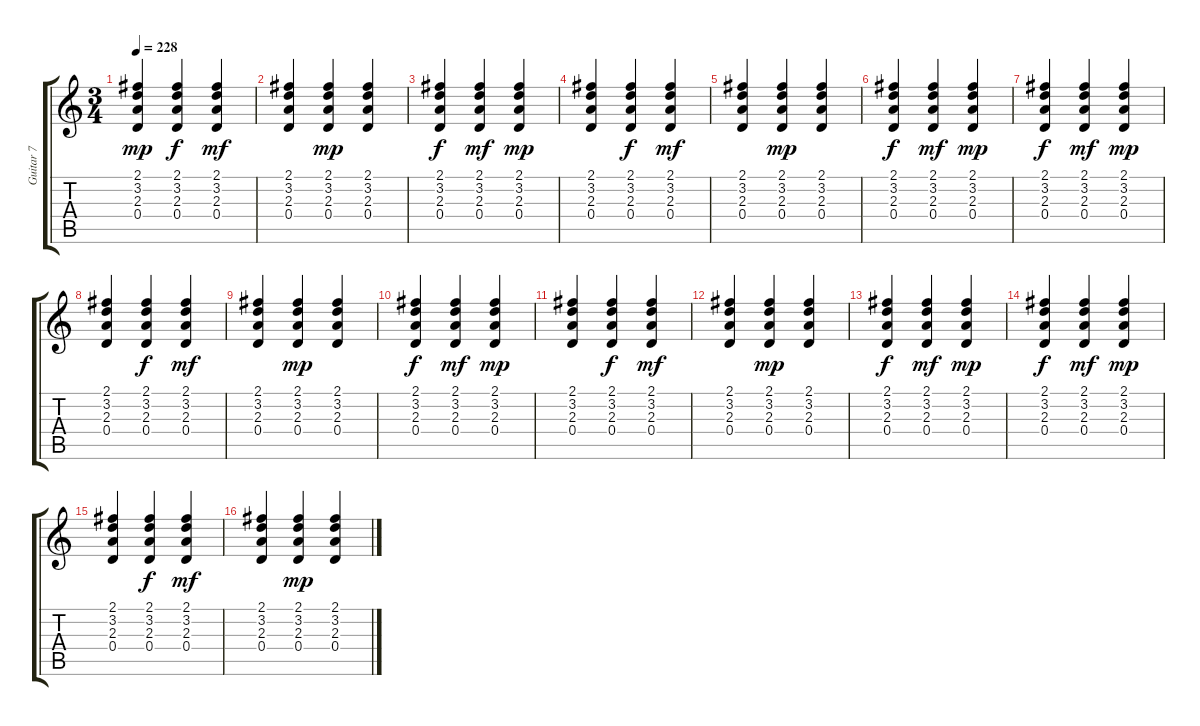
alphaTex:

\track ("Guitar 7" "Guitar 7") {instrument electricguitarclean}
\staff {score tabs}
\tuning (E4 B3 G3 D3 A2 E2) {hide}
\ts (3 4)
\tempo 228
\clef g2
\ks c
(2.1 3.2 2.3 0.4).4{dy mp} (2.1 3.2 2.3 0.4).4{dy f} (2.1 3.2 2.3 0.4).4{dy mf} |
(2.1 3.2 2.3 0.4).4 (2.1 3.2 2.3 0.4).4{dy mp} (2.1 3.2 2.3 0.4).4 |
(2.1 3.2 2.3 0.4).4{dy f} (2.1 3.2 2.3 0.4).4{dy mf} (2.1 3.2 2.3 0.4).4{dy mp} |
(2.1 3.2 2.3 0.4).4 (2.1 3.2 2.3 0.4).4{dy f} (2.1 3.2 2.3 0.4).4{dy mf} |
(2.1 3.2 2.3 0.4).4 (2.1 3.2 2.3 0.4).4{dy mp} (2.1 3.2 2.3 0.4).4 |
(2.1 3.2 2.3 0.4).4{dy f} (2.1 3.2 2.3 0.4).4{dy mf} (2.1 3.2 2.3 0.4).4{dy mp} |
(2.1 3.2 2.3 0.4).4{dy f} (2.1 3.2 2.3 0.4).4{dy mf} (2.1 3.2 2.3 0.4).4{dy mp} |
(2.1 3.2 2.3 0.4).4 (2.1 3.2 2.3 0.4).4{dy f} (2.1 3.2 2.3 0.4).4{dy mf} |
(2.1 3.2 2.3 0.4).4 (2.1 3.2 2.3 0.4).4{dy mp} (2.1 3.2 2.3 0.4).4 |
(2.1 3.2 2.3 0.4).4{dy f} (2.1 3.2 2.3 0.4).4{dy mf} (2.1 3.2 2.3 0.4).4{dy mp} |
(2.1 3.2 2.3 0.4).4 (2.1 3.2 2.3 0.4).4{dy f} (2.1 3.2 2.3 0.4).4{dy mf} |
(2.1 3.2 2.3 0.4).4 (2.1 3.2 2.3 0.4).4{dy mp} (2.1 3.2 2.3 0.4).4 |
(2.1 3.2 2.3 0.4).4{dy f} (2.1 3.2 2.3 0.4).4{dy mf} (2.1 3.2 2.3 0.4).4{dy mp} |
(2.1 3.2 2.3 0.4).4{dy f} (2.1 3.2 2.3 0.4).4{dy mf} (2.1 3.2 2.3 0.4).4{dy mp} |
(2.1 3.2 2.3 0.4).4 (2.1 3.2 2.3 0.4).4{dy f} (2.1 3.2 2.3 0.4).4{dy mf} |
(2.1 3.2 2.3 0.4).4 (2.1 3.2 2.3 0.4).4{dy mp} (2.1 3.2 2.3 0.4).4
